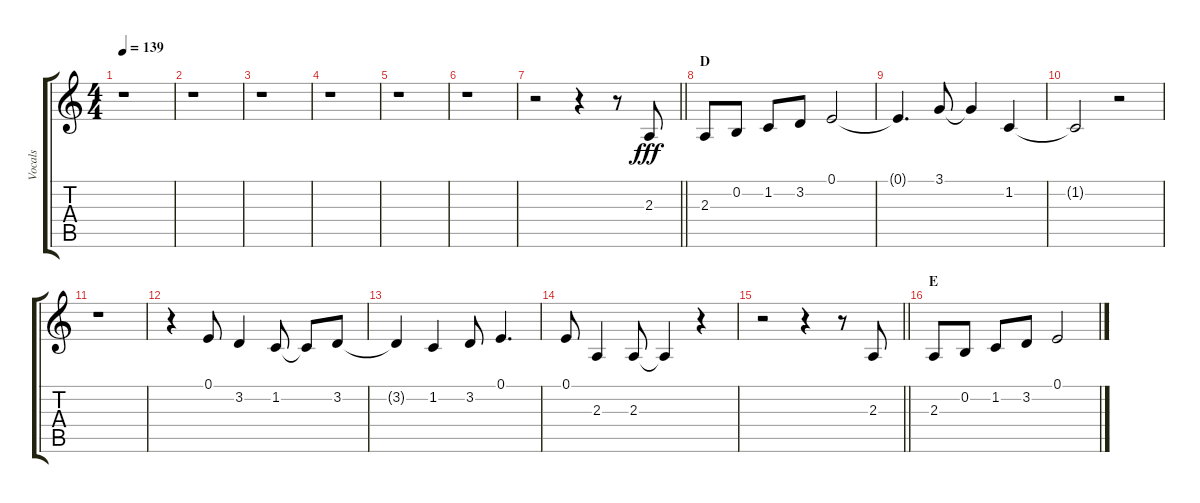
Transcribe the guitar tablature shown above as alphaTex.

\track ("Vocals" "Vocals") {instrument voiceoohs}
\staff {score tabs}
\tuning (E4 B3 G3 D3 A2 E2) {hide}
\ts (4 4)
\tempo 139
\clef g2
\ks aminor
r.1{dy f} |
r.1 |
r.1 |
r.1 |
r.1 |
r.1 |
\barLineRight lightlight
r.2 r.4 r.8 2.3.8{dy fff} |
\section ("" "D")
2.3.8 0.2.8 1.2.8 3.2.8 0.1.2 |
0.1{t}.4{d} 3.1.8 3.1{t}.4 1.2.4 |
1.2{t}.2 r.2 |
r.1 |
r.4 0.1.8 3.2.4 1.2.8 1.2{t}.8 3.2.8 |
3.2{t}.4 1.2.4 3.2.8 0.1.4{d} |
0.1.8 2.3.4 2.3.8 2.3{t}.4 r.4 |
\barLineRight lightlight
r.2 r.4 r.8 2.3.8 |
\section ("" "E")
2.3.8 0.2.8 1.2.8 3.2.8 0.1.2
